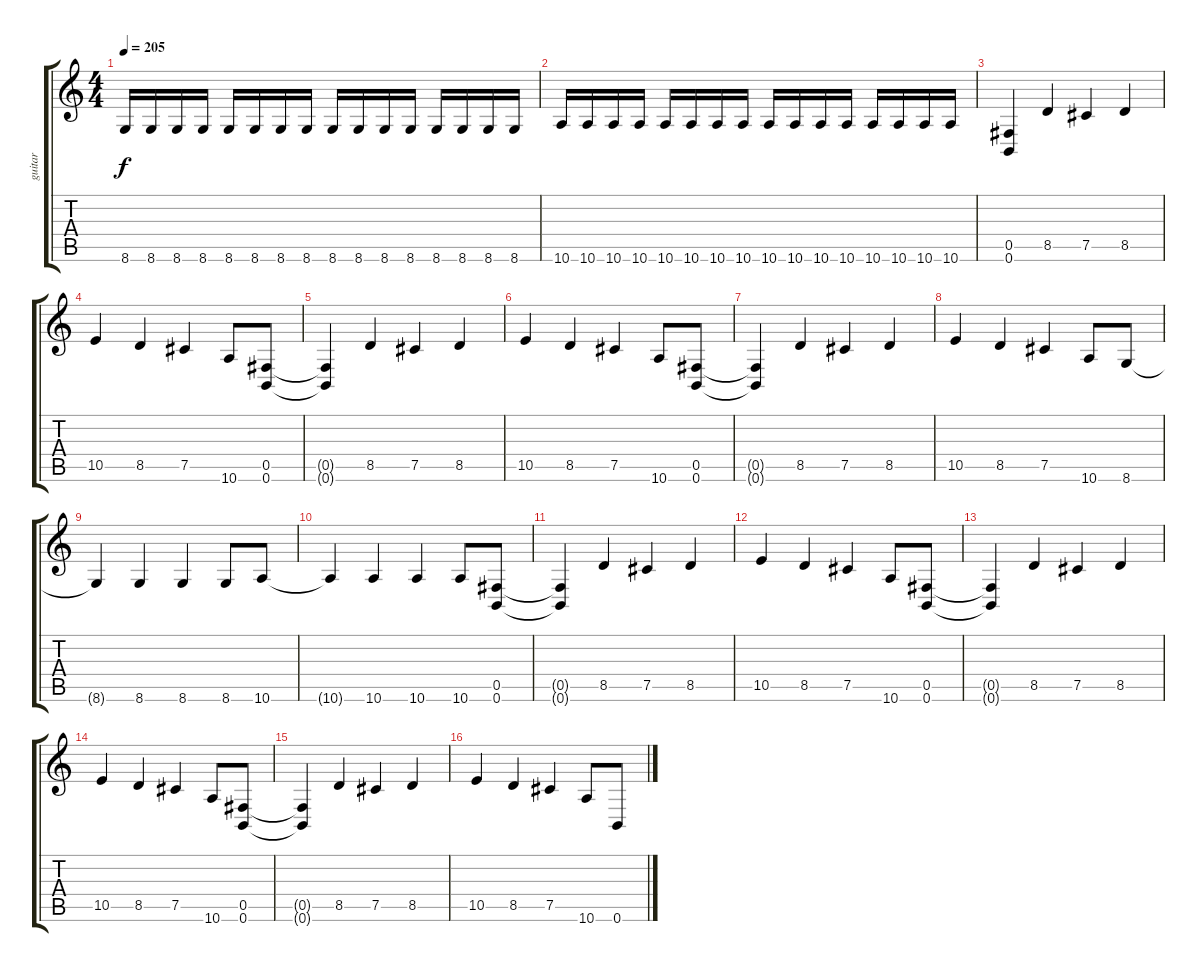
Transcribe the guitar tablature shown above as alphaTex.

\track ("guitar" "guitar") {instrument distortionguitar}
\staff {score tabs}
\tuning (Db4 Ab3 E3 B2 Gb2 B1) {hide}
\ts (4 4)
\tempo 205
\clef g2
\ks c
8.6.16{dy f} 8.6.16 8.6.16 8.6.16 8.6.16 8.6.16 8.6.16 8.6.16 8.6.16 8.6.16 8.6.16 8.6.16 8.6.16 8.6.16 8.6.16 8.6.16 |
10.6.16 10.6.16 10.6.16 10.6.16 10.6.16 10.6.16 10.6.16 10.6.16 10.6.16 10.6.16 10.6.16 10.6.16 10.6.16 10.6.16 10.6.16 10.6.16 |
(0.5 0.6).4 8.5.4 7.5.4 8.5.4 |
10.5.4 8.5.4 7.5.4 10.6.8 (0.5 0.6).8 |
(0.5{t} 0.6{t}).4 8.5.4 7.5.4 8.5.4 |
10.5.4 8.5.4 7.5.4 10.6.8 (0.5 0.6).8 |
(0.5{t} 0.6{t}).4 8.5.4 7.5.4 8.5.4 |
10.5.4 8.5.4 7.5.4 10.6.8 8.6.8 |
8.6{t}.4 8.6.4 8.6.4 8.6.8 10.6.8 |
10.6{t}.4 10.6.4 10.6.4 10.6.8 (0.5 0.6).8 |
(0.5{t} 0.6{t}).4 8.5.4 7.5.4 8.5.4 |
10.5.4 8.5.4 7.5.4 10.6.8 (0.5 0.6).8 |
(0.5{t} 0.6{t}).4 8.5.4 7.5.4 8.5.4 |
10.5.4 8.5.4 7.5.4 10.6.8 (0.5 0.6).8 |
(0.5{t} 0.6{t}).4 8.5.4 7.5.4 8.5.4 |
10.5.4 8.5.4 7.5.4 10.6.8 0.6.8
